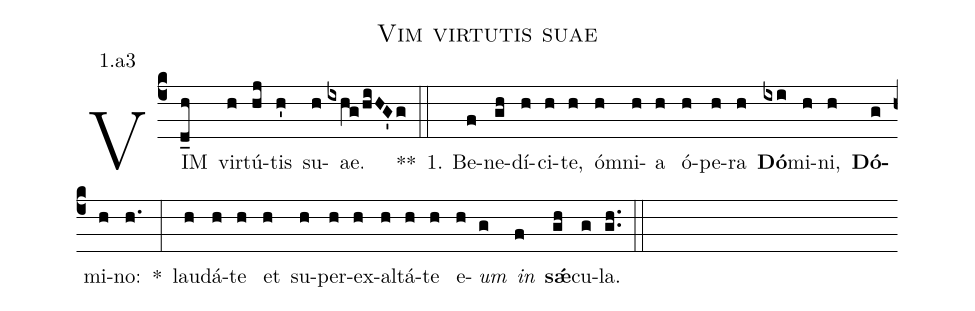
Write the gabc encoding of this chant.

name:Vim virtutis suae;
office-part:Antiphona;
mode:1;
annotation: 1.a3;
%%
(c4) VIM(d_h) vir(h)tú(hj)tis(h') su(h)ae.(ixhg/hiHG'g) **(::)
1. Be(f)ne(gh)dí(h)ci(h)te,(h) óm(h)ni(h)a(h) ó(h)pe(h)ra(h) <b>Dó</b>(ixi)mi(h)ni,(h) <b>Dó</b>(g)mi(h)no:(h.) *(:) lau(h)dá(h)te(h) et(h) su(h)per(h)ex(h)al(h)tá(h)te(h) e(h)<i>um</i>(g) <i>in</i>(f) <b>s<sp>'ae</sp></b>(gh)cu(g)la.(gh..) (::)
